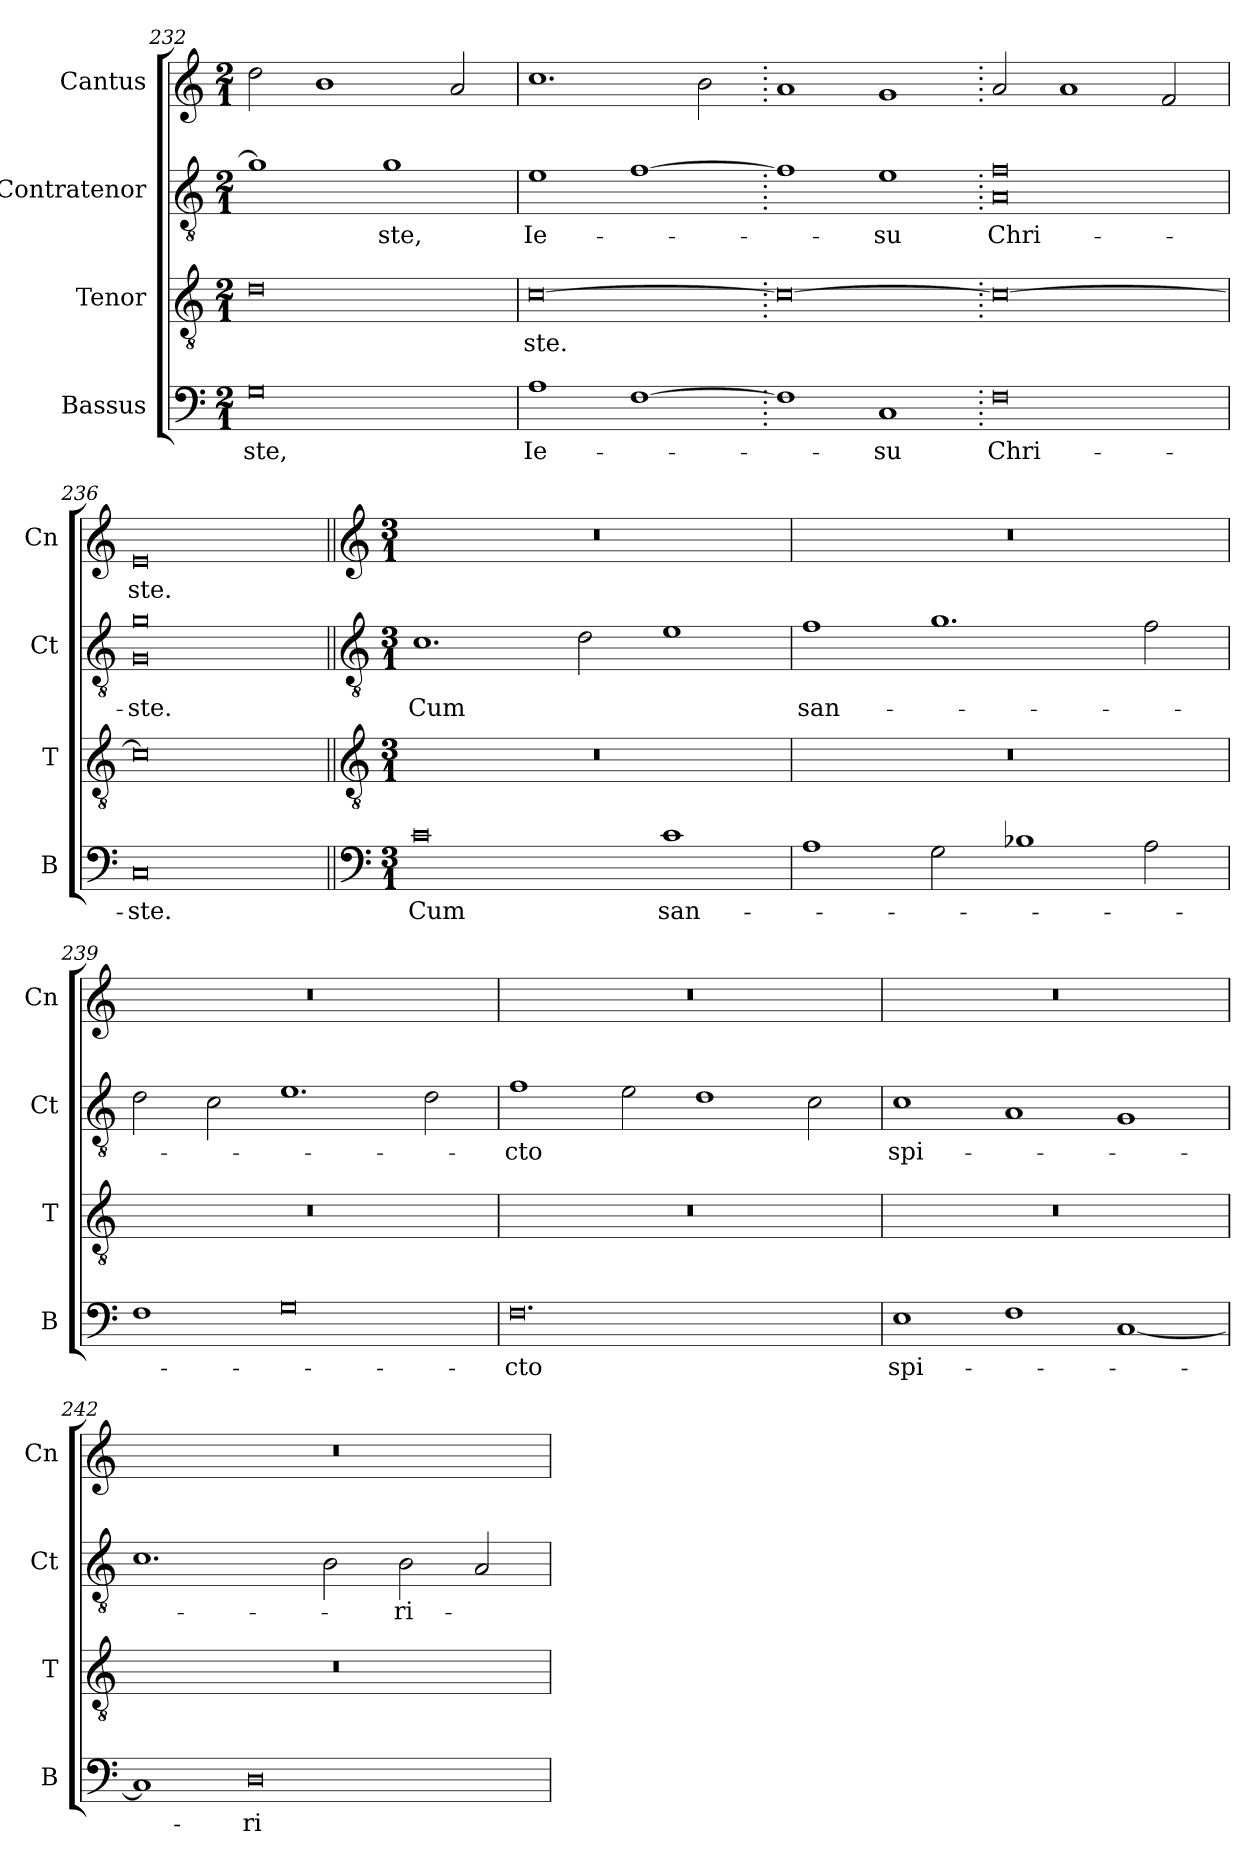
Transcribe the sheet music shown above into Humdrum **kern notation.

**kern	**text	**kern	**text	**kern	**text	**kern	**text
*part4	*part4	*part3	*part3	*part2	*part2	*part1	*part1
*staff4	*staff4	*staff3	*staff3	*staff2	*staff2	*staff1	*staff1
*I"Bassus	*	*I"Tenor	*	*I"Contratenor	*	*I"Cantus	*
*I'B	*	*I'T	*	*I'Ct	*	*I'Cn	*
*clefF4	*	*clefGv2	*	*clefGv2	*	*clefG2	*
*k[]	*	*k[]	*	*k[]	*	*k[]	*
*M2/1	*	*M2/1	*	*M2/1	*	*M2/1	*
=232	=232	=232	=232	=232	=232	=232	=232
0G	-ste,	0d	.	1g]	.	2dd\	.
.	.	.	.	.	.	1b	.
.	.	.	.	1g	-ste,	.	.
.	.	.	.	.	.	2a/	.
=233	=233	=233	=233	=233	=233	=233	=233
1A	Ie-	[0c	-ste.	1e	Ie-	1.cc	.
[1F	.	.	.	[1f	.	.	.
.	.	.	.	.	.	2b\	.
=234.	=234.	=234.	=234.	=234.	=234.	=234.	=234.
1F]	.	0c_	.	1f]	.	1a	.
1C	-su	.	.	1e	-su	1g	.
=235.	=235.	=235.	=235.	=235.	=235.	=235.	=235.
*	*	*	*	*^	*	*	*
0F	Chri-	0c_	.	0A\	0f/	Chri-	2a/	.
.	.	.	.	.	.	.	1a	.
.	.	.	.	.	.	.	2f/	.
=236	=236	=236	=236	=236	=236	=236	=236	=236
0C	-ste.	0c]	.	0G\	0g/	-ste.	0e	-ste.
*	*	*	*	*v	*v	*	*	*
!!LO:LB:g=z
=237||	=237||	=237||	=237||	=237||	=237||	=237||	=237||
*clefF4	*	*clefGv2	*	*clefGv2	*	*clefG2	*
*k[]	*	*k[]	*	*k[]	*	*k[]	*
*M3/1	*	*M3/1	*	*M3/1	*	*M3/1	*
*	*	*	*	*	*	*MM384	*
0c	Cum	0.r	.	1.c	Cum	0.r	.
.	.	.	.	2d\	.	.	.
1c	san-	.	.	1e	.	.	.
=238	=238	=238	=238	=238	=238	=238	=238
1A	.	0.r	.	1f	san-	0.r	.
2G\	.	.	.	1.g	.	.	.
1B-X	.	.	.	.	.	.	.
2A\	.	.	.	2f\	.	.	.
=239	=239	=239	=239	=239	=239	=239	=239
1F	.	0.r	.	2d\	.	0.r	.
.	.	.	.	2c\	.	.	.
0G	.	.	.	1.e	.	.	.
.	.	.	.	2d\	.	.	.
=240	=240	=240	=240	=240	=240	=240	=240
0.F	-cto	0.r	.	1f	-cto	0.r	.
.	.	.	.	2e\	.	.	.
.	.	.	.	1d	.	.	.
.	.	.	.	2c\	.	.	.
=241	=241	=241	=241	=241	=241	=241	=241
1E	spi-	0.r	.	1c	spi-	0.r	.
1F	.	.	.	1A	.	.	.
[1C	.	.	.	1G	.	.	.
=242	=242	=242	=242	=242	=242	=242	=242
1C]	.	0.r	.	1.c	.	0.r	.
0D	-ri-	.	.	.	.	.	.
.	.	.	.	2B\	.	.	.
.	.	.	.	2B\	-ri-	.	.
.	.	.	.	2A/	.	.	.
=	=	=	=	=	=	=	=
*-	*-	*-	*-	*-	*-	*-	*-
